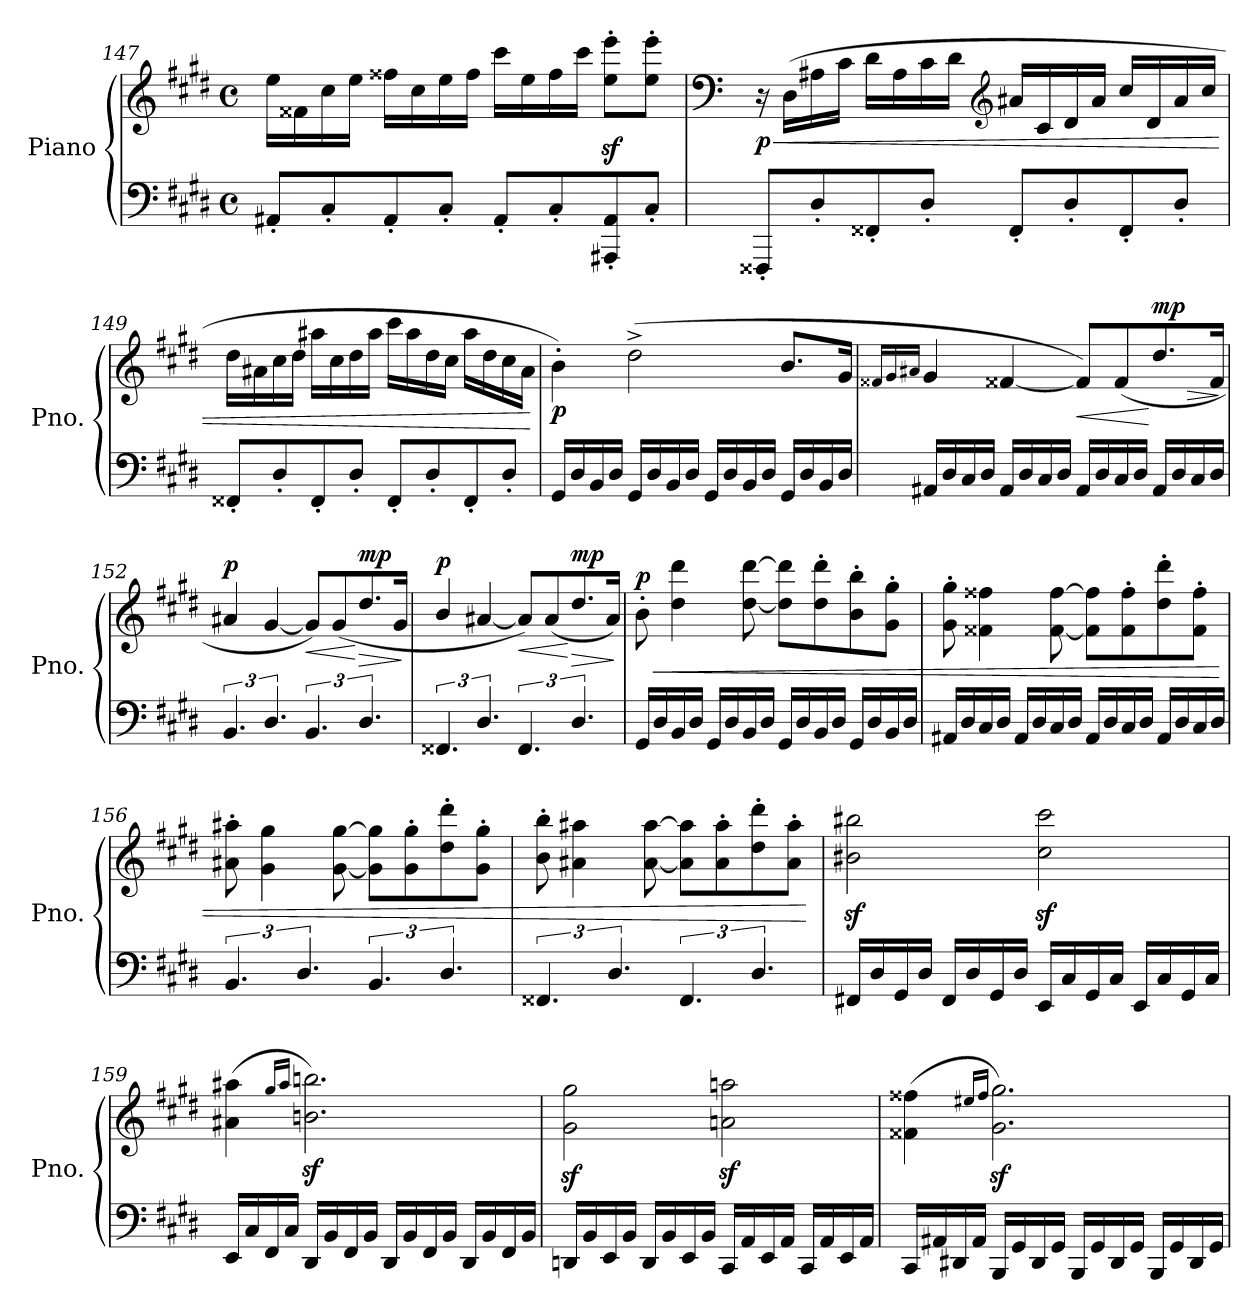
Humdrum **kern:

**kern	**kern	**dynam
*part1	*part1	*part1
*staff2	*staff1	*staff1/2
*I"Piano	*	*
*I'Pno.	*	*
*clefF4	*clefG2	*
*k[f#c#g#d#]	*k[f#c#g#d#]	*
*M4/4	*M4/4	*
*met(c)	*met(c)	*
=147	=147	=147
8AA#X'/L	16ee\LL	.
.	16f##X\	.
8C#'/	16cc#\	.
.	16ee\JJ	.
8AA#'/	16ff##X\LL	.
.	16cc#\	.
8C#'/J	16ee\	.
.	16ff##\JJ	.
8AA#'/L	16ccc#\LL	.
.	16ee\	.
8C#'/	16ff##\	.
.	16ccc#\JJ	.
8AAA#X/' 8AA#/'	8ee\z<' 8eee\z<'L	.
8C#'/J	8ee\' 8eee\'J	.
=148	=148	=148
*	*clefF4	*
!	!	!LO:HP:b
!	!	!LO:DY:n=1:b
8FFF##X'/L	16r	< p
.	(16D#\LL	.
8D#'/	16A#X\	.
.	16c#\JJ	.
8FF##X'/	16d#\LL	.
.	16A#\	.
8D#'/J	16c#\	.
.	16d#\JJ	.
*	*clefG2	*
8FF##'/L	16a#X/LL	.
.	16c#/	.
8D#'/	16d#/	.
.	16a#/JJ	.
8FF##'/	16cc#/LL	.
.	16d#/	.
8D#'/J	16a#/	.
.	16cc#/JJ	.
!!LO:PB:g=z
=149	=149	=149
8FF##X'/L	16dd#\LL	.
.	16a#X\	.
8D#'/	16cc#\	.
.	16dd#\JJ	.
8FF##'/	16aa#X\LL	.
.	16cc#\	.
8D#'/J	16dd#\	.
.	16aa#\JJ	.
8FF##'/L	16ccc#\LL	.
.	16aa#\	.
8D#'/	16dd#\	.
.	16cc#\JJ	.
8FF##'/	16aa#\LL	.
.	16dd#\	.
8D#'/J	16cc#\	.
.	16a#\JJ	.
.	.	[
=150	=150	=150
!	!	!LO:DY:b
16GG#/LL	4b'\)	p
16D#/	.	.
16BB/	.	.
16D#/JJ	.	.
16GG#/LL	(2dd#^\	.
16D#/	.	.
16BB/	.	.
16D#/JJ	.	.
16GG#/LL	.	.
16D#/	.	.
16BB/	.	.
16D#/JJ	.	.
16GG#/LL	8.b/L	.
16D#/	.	.
16BB/	.	.
16D#/JJ	16g#/Jk	.
=151	=151	=151
.	16qf##X/LL	.
.	16qg#/	.
.	16qa#X/JJ	.
16AA#X/LL	4g#/	.
16D#/	.	.
16C#/	.	.
16D#/JJ	.	.
16AA#/LL	[4f##X/	.
16D#/	.	.
16C#/	.	.
16D#/JJ	.	.
!	!	!LO:HP:b
16AA#/LL	8f##/L])	<
16D#/	.	.
16C#/	(8f##/	.
16D#/JJ	.	.
!	!	!LO:HP:n=1:b
!	!	!LO:DY:n=1:a
16AA#/LL	8.dd#/	[ > mp
16D#/	.	.
16C#/	.	.
16D#/JJ	16f##/Jk	.
.	.	]
=152	=152	=152
!	!	!LO:DY:a
6.BB/	4a#X/	p
6.D#/	[4g#/	.
!	!	!LO:HP:b
6.BB/	8g#/L])	<
.	(8g#/	.
!	!	!LO:HP:n=1:b
!	!	!LO:DY:n=1:a
6.D#/	8.dd#/	[ > mp
.	16g#/Jk	.
.	.	]
!!LO:LB:g=z
=153	=153	=153
!	!	!LO:DY:a
6.FF##X/	4b/	p
6.D#/	[4a#X/	.
!	!	!LO:HP:b
6.FF##/	8a#/L])	<
.	(8a#/	.
!	!	!LO:HP:n=1:b
!	!	!LO:DY:n=1:a
6.D#/	8.dd#/	[ > mp
.	16a#/Jk)	.
.	.	]
=154	=154	=154
!	!	!LO:HP:b
!	!	!LO:DY:n=1:a
16GG#/LL	8b'\	< p
16D#/	.	.
16BB/	4dd#\ 4ddd#\	.
16D#/JJ	.	.
16GG#/LL	.	.
16D#/	.	.
16BB/	[8dd#\ [8ddd#\	.
16D#/JJ	.	.
16GG#/LL	8dd#\] 8ddd#\]L	.
16D#/	.	.
16BB/	8dd#\' 8ddd#\'	.
16D#/JJ	.	.
16GG#/LL	8b\' 8bb\'	.
16D#/	.	.
16BB/	8g#\' 8gg#\'J	.
16D#/JJ	.	.
=155	=155	=155
16AA#X/LL	8g#\' 8gg#\'	.
16D#/	.	.
16C#/	4f##X\ 4ff##X\	.
16D#/JJ	.	.
16AA#/LL	.	.
16D#/	.	.
16C#/	[8f##\ [8ff##\	.
16D#/JJ	.	.
16AA#/LL	8f##\] 8ff##\]L	.
16D#/	.	.
16C#/	8f##\' 8ff##\'	.
16D#/JJ	.	.
16AA#/LL	8dd#\' 8ddd#\'	.
16D#/	.	.
16C#/	8f##\' 8ff##\'J	.
16D#/JJ	.	.
=156	=156	=156
6.BB/	8a#X\' 8aa#X\'	.
.	4g#\ 4gg#\	.
6.D#/	.	.
.	[8g#\ [8gg#\	.
6.BB/	8g#\] 8gg#\]L	.
.	8g#\' 8gg#\'	.
6.D#/	8dd#\' 8ddd#\'	.
.	8g#\' 8gg#\'J	.
!!LO:LB:g=z
=157	=157	=157
6.FF##X/	8b\' 8bb\'	.
.	4a#X\ 4aa#X\	.
6.D#/	.	.
.	[8a#\ [8aa#\	.
6.FF##/	8a#\] 8aa#\]L	.
.	8a#\' 8aa#\'	.
6.D#/	8dd#\' 8ddd#\'	.
.	8a#\' 8aa#\'J	.
.	.	[
=158	=158	=158
16FF#X/LL	2b#X\z< 2bb#X\z<	.
16D#/	.	.
16GG#/	.	.
16D#/JJ	.	.
16FF#/LL	.	.
16D#/	.	.
16GG#/	.	.
16D#/JJ	.	.
16EE/LL	2cc#\z< 2ccc#\z<	.
16C#/	.	.
16GG#/	.	.
16C#/JJ	.	.
16EE/LL	.	.
16C#/	.	.
16GG#/	.	.
16C#/JJ	.	.
=159	=159	=159
16EE/LL	(4a#X\ 4aa#X\	.
16C#/	.	.
16FF#/	.	.
16C#/JJ	.	.
.	16qgg#/LL	.
.	16qaa#/JJ	.
16DD#/LL	2.bn\z< 2.bbn\z<)	.
16BB/	.	.
16FF#/	.	.
16BB/JJ	.	.
16DD#/LL	.	.
16BB/	.	.
16FF#/	.	.
16BB/JJ	.	.
16DD#/LL	.	.
16BB/	.	.
16FF#/	.	.
16BB/JJ	.	.
=160	=160	=160
16DDn/LL	2g#\z< 2gg#\z<	.
16BB/	.	.
16EE/	.	.
16BB/JJ	.	.
16DD/LL	.	.
16BB/	.	.
16EE/	.	.
16BB/JJ	.	.
16CC#/LL	2an\z< 2aan\z<	.
16AA/	.	.
16EE/	.	.
16AA/JJ	.	.
16CC#/LL	.	.
16AA/	.	.
16EE/	.	.
16AA/JJ	.	.
!!LO:LB:g=z
=161	=161	=161
16CC#/LL	(4f##X\ 4ff##X\	.
16AA#X/	.	.
16DD#X/	.	.
16AA#/JJ	.	.
.	16qee#X/LL	.
.	16qff##/JJ	.
16BBB/LL	2.g#\z< 2.gg#\z<)	.
16GG#/	.	.
16DD#/	.	.
16GG#/JJ	.	.
16BBB/LL	.	.
16GG#/	.	.
16DD#/	.	.
16GG#/JJ	.	.
16BBB/LL	.	.
16GG#/	.	.
16DD#/	.	.
16GG#/JJ	.	.
=	=	=
*-	*-	*-
